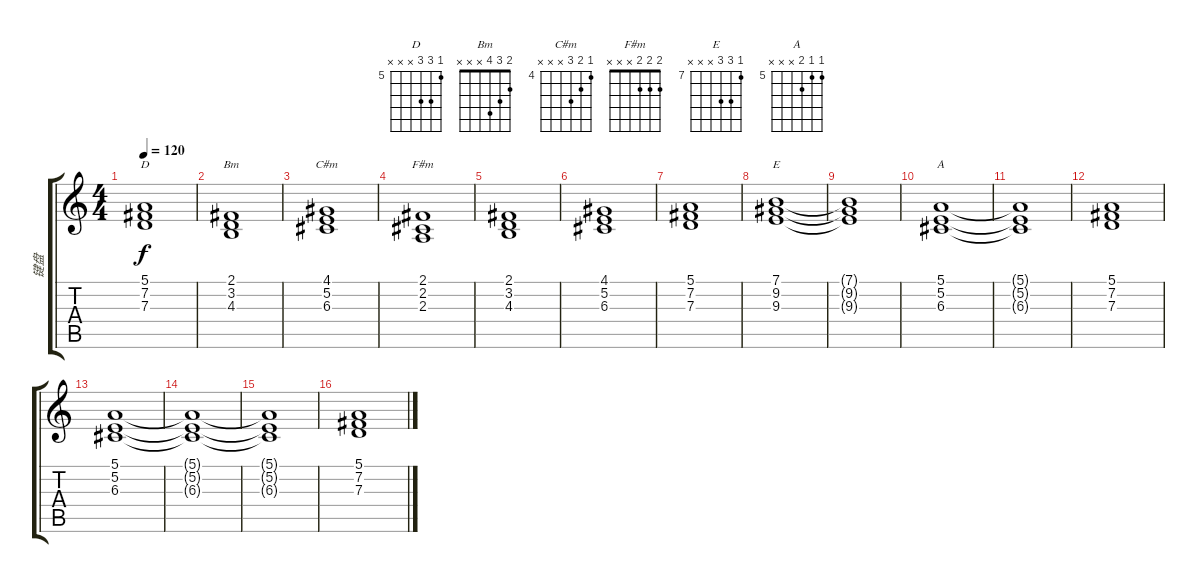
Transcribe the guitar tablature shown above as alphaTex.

\track ("键盘" "键盘") {instrument stringensemble1}
\staff {score tabs}
\tuning (E4 B3 G3 D3 A2 E2) {hide}
\chord ("D" 5 7 7 x x x) {firstfret 5}
\chord ("Bm" 2 3 4 x x x)
\chord ("C#m" 4 5 6 x x x) {firstfret 4}
\chord ("F#m" 2 2 2 x x x)
\chord ("E" 7 9 9 x x x) {firstfret 7}
\chord ("A" 5 5 6 x x x) {firstfret 5}
\ts (4 4)
\tempo 120
\clef g2
\ks c
(5.1 7.2 7.3).1{ch "D" dy f} |
(2.1 3.2 4.3).1{ch "Bm"} |
(4.1 5.2 6.3).1{ch "C#m"} |
(2.1 2.2 2.3).1{ch "F#m"} |
(2.1 3.2 4.3).1 |
(4.1 5.2 6.3).1 |
(5.1 7.2 7.3).1 |
(7.1 9.2 9.3).1{ch "E"} |
(7.1{t} 9.2{t} 9.3{t}).1 |
(5.1 5.2 6.3).1{ch "A"} |
(5.1{t} 5.2{t} 6.3{t}).1 |
(5.1 7.2 7.3).1 |
(5.1 5.2 6.3).1 |
(5.1{t} 5.2{t} 6.3{t}).1 |
(5.1{t} 5.2{t} 6.3{t}).1 |
(5.1 7.2 7.3).1
